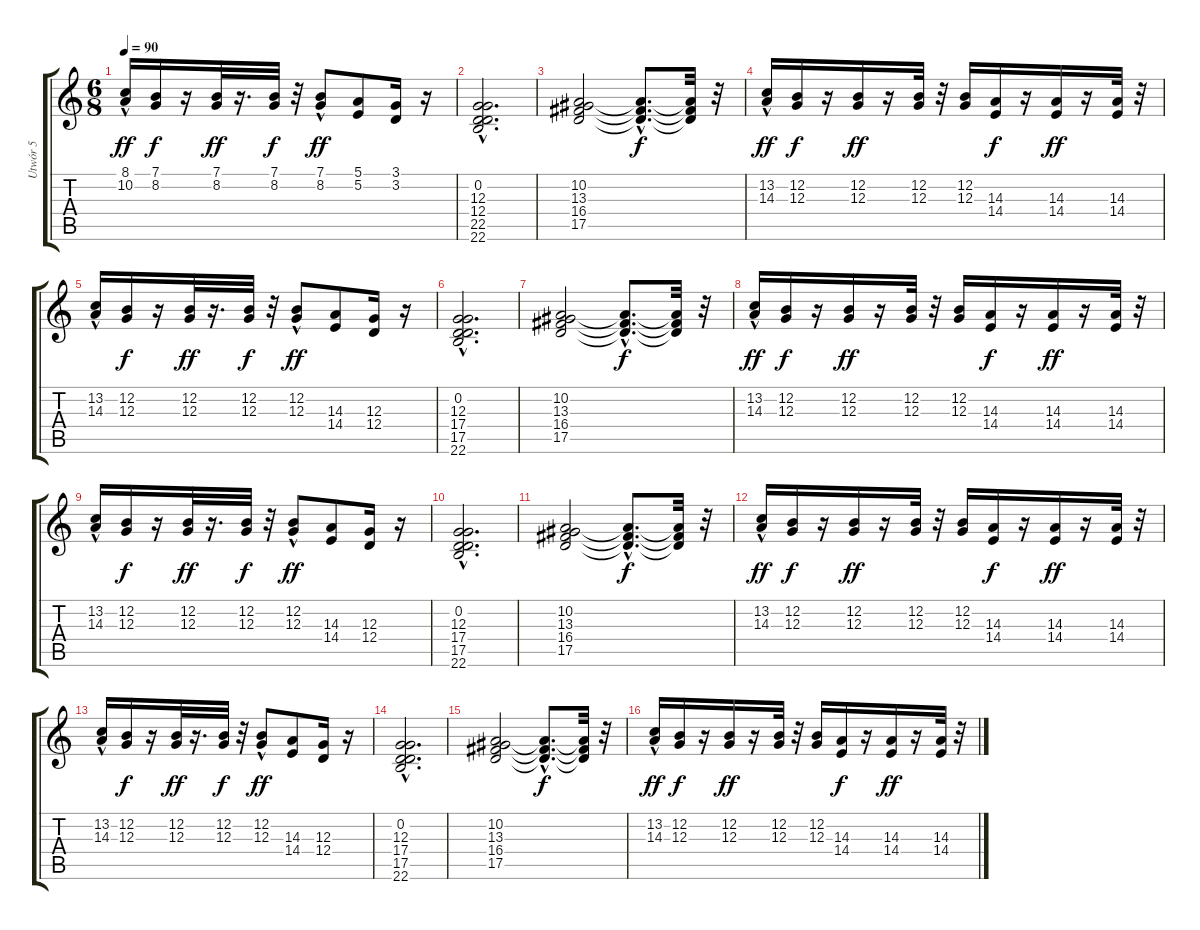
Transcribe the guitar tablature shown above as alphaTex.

\track ("Utwór 5" "Utwór 5") {instrument voiceoohs}
\staff {score tabs}
\tuning (E4 B3 G3 D3 A2 E2) {hide}
\ts (6 8)
\tempo 90
\clef g2
\ks c
(8.1 10.2{hac}).16{dy ff} (7.1 8.2).16{dy f} r.16 (7.1 8.2).32{dy ff} r.16{d} (7.1 8.2).32{dy f} r.32 (7.1 8.2{hac}).8{dy ff} (5.1 5.2).8 (3.1 3.2).16 r.16 |
(0.2{hac} 12.3 12.4 22.5 22.6).2{d} |
(10.2 13.3 16.4 17.5).2 (10.2{hac t} 16.4{hac t} 17.5{hac t}).8{d dy f} (10.2{t} 16.4{t} 17.5{t}).32 r.32 |
(13.2{hac} 14.3{hac}).16{dy ff} (12.2 12.3).16{dy f} r.16 (12.2 12.3).16{dy ff} r.16 (12.2 12.3).32 r.32 (12.2 12.3).16 (14.3 14.4).16{dy f} r.16 (14.3 14.4).16{dy ff} r.16 (14.3 14.4).32 r.32 |
(13.2 14.3{hac}).16 (12.2 12.3).16{dy f} r.16 (12.2 12.3).32{dy ff} r.16{d} (12.2 12.3).32{dy f} r.32 (12.2 12.3{hac}).8{dy ff} (14.3 14.4).8 (12.3 12.4).16 r.16 |
(0.2{hac} 12.3 17.4 17.5 22.6).2{d} |
(10.2 13.3 16.4 17.5).2 (10.2{hac t} 16.4{hac t} 17.5{hac t}).8{d dy f} (10.2{t} 16.4{t} 17.5{t}).32 r.32 |
(13.2{hac} 14.3{hac}).16{dy ff} (12.2 12.3).16{dy f} r.16 (12.2 12.3).16{dy ff} r.16 (12.2 12.3).32 r.32 (12.2 12.3).16 (14.3 14.4).16{dy f} r.16 (14.3 14.4).16{dy ff} r.16 (14.3 14.4).32 r.32 |
(13.2 14.3{hac}).16 (12.2 12.3).16{dy f} r.16 (12.2 12.3).32{dy ff} r.16{d} (12.2 12.3).32{dy f} r.32 (12.2 12.3{hac}).8{dy ff} (14.3 14.4).8 (12.3 12.4).16 r.16 |
(0.2{hac} 12.3 17.4 17.5 22.6).2{d} |
(10.2 13.3 16.4 17.5).2 (10.2{hac t} 16.4{hac t} 17.5{hac t}).8{d dy f} (10.2{t} 16.4{t} 17.5{t}).32 r.32 |
(13.2{hac} 14.3{hac}).16{dy ff} (12.2 12.3).16{dy f} r.16 (12.2 12.3).16{dy ff} r.16 (12.2 12.3).32 r.32 (12.2 12.3).16 (14.3 14.4).16{dy f} r.16 (14.3 14.4).16{dy ff} r.16 (14.3 14.4).32 r.32 |
(13.2 14.3{hac}).16 (12.2 12.3).16{dy f} r.16 (12.2 12.3).32{dy ff} r.16{d} (12.2 12.3).32{dy f} r.32 (12.2 12.3{hac}).8{dy ff} (14.3 14.4).8 (12.3 12.4).16 r.16 |
(0.2{hac} 12.3 17.4 17.5 22.6).2{d} |
(10.2 13.3 16.4 17.5).2 (10.2{hac t} 16.4{hac t} 17.5{hac t}).8{d dy f} (10.2{t} 16.4{t} 17.5{t}).32 r.32 |
(13.2{hac} 14.3{hac}).16{dy ff} (12.2 12.3).16{dy f} r.16 (12.2 12.3).16{dy ff} r.16 (12.2 12.3).32 r.32 (12.2 12.3).16 (14.3 14.4).16{dy f} r.16 (14.3 14.4).16{dy ff} r.16 (14.3 14.4).32 r.32
